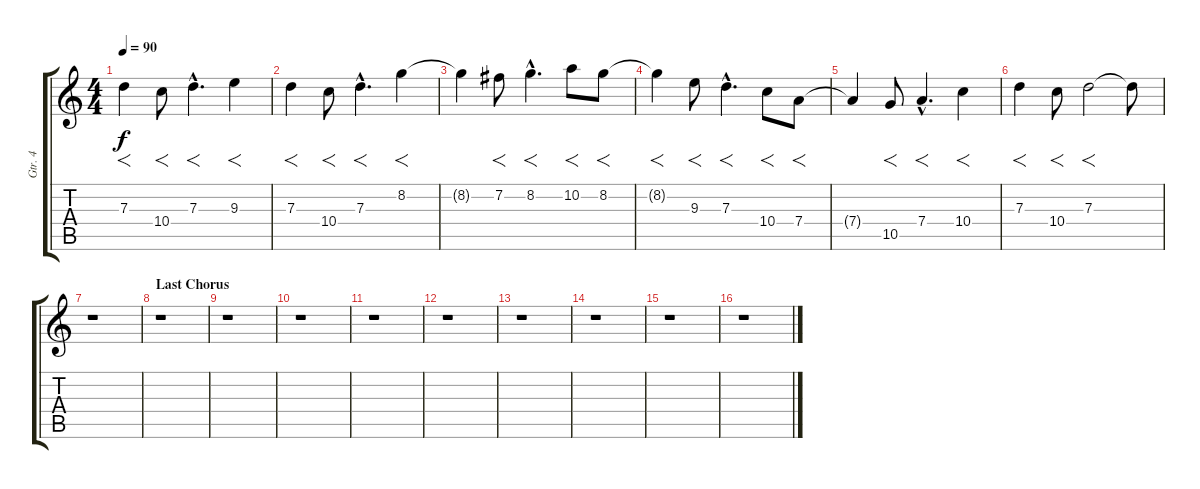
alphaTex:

\track ("Gtr. 4" "Gtr. 4") {instrument distortionguitar}
\staff {score tabs}
\tuning (E4 B3 G3 D3 A2 E2) {hide}
\ts (4 4)
\tempo 90
\clef g2
\ks c
7.3.4{f dy f} 10.4.8{f} 7.3{hac}.4{f d} 9.3.4{f} |
7.3.4{f} 10.4.8{f} 7.3{hac}.4{f d} 8.2.4{f} |
8.2{t}.4 7.2.8{f} 8.2{hac}.4{f d} 10.2.8{f} 8.2.8{f} |
8.2{t}.4{f} 9.3.8{f} 7.3{hac}.4{f d} 10.4.8{f} 7.4.8{f} |
7.4{t}.4 10.5.8{f} 7.4{hac}.4{f d} 10.4.4{f} |
7.3.4{f} 10.4.8{f} 7.3.2{f} 7.3{t}.8 |
r.1 |
\section ("" "Last Chorus")
r.1 |
r.1 |
r.1 |
r.1 |
r.1 |
r.1 |
r.1 |
r.1 |
r.1
